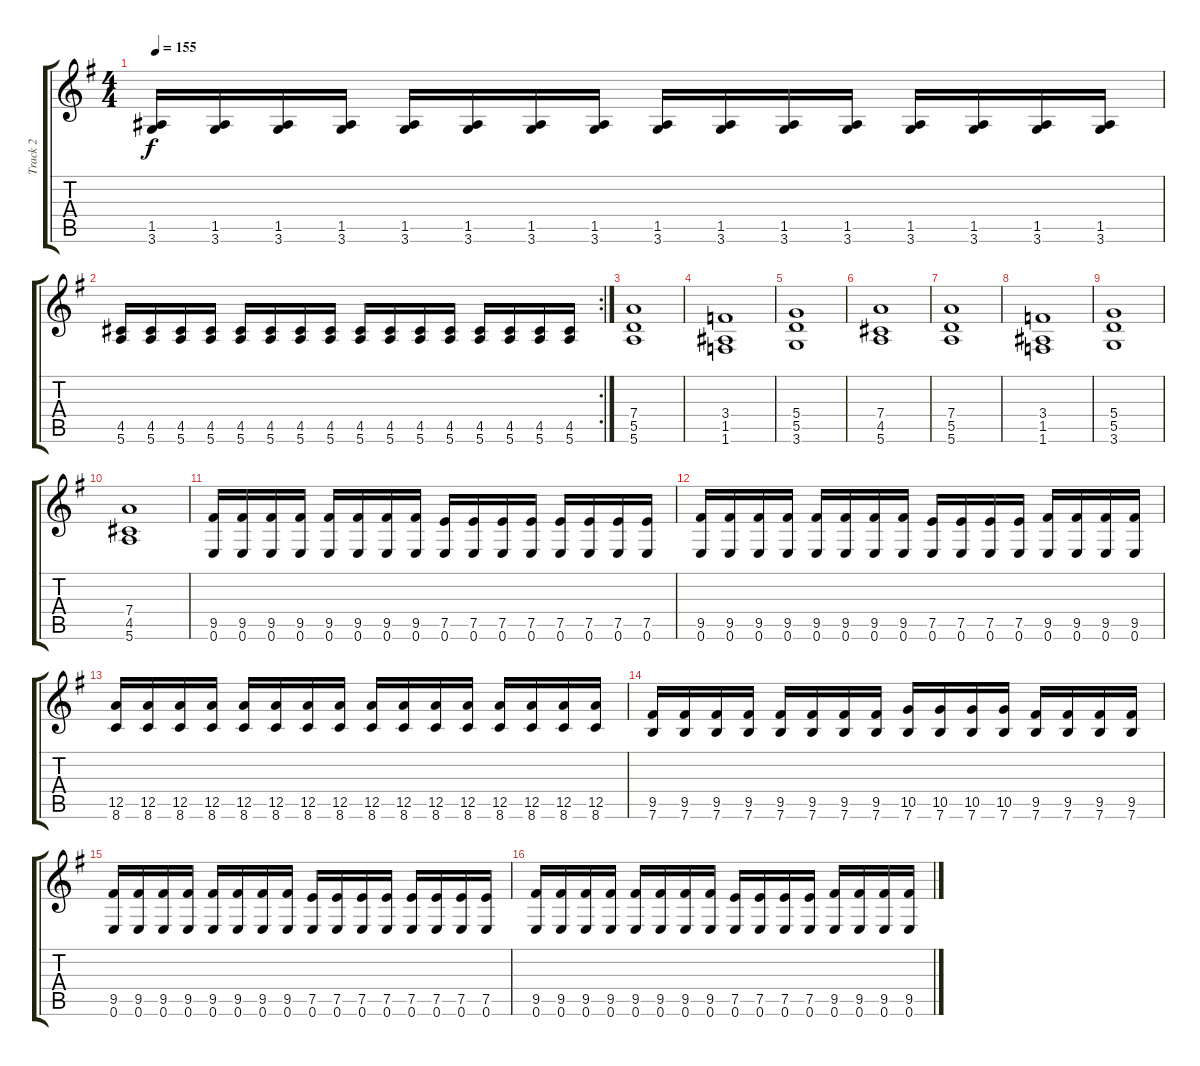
\track ("Track 2" "Track 2") {instrument distortionguitar}
\staff {score tabs}
\tuning (E4 B3 G3 D3 A2 E2) {hide}
\ts (4 4)
\tempo 155
\clef g2
\ks eminor
(1.5 3.6).16{dy f} (1.5 3.6).16 (1.5 3.6).16 (1.5 3.6).16 (1.5 3.6).16 (1.5 3.6).16 (1.5 3.6).16 (1.5 3.6).16 (1.5 3.6).16 (1.5 3.6).16 (1.5 3.6).16 (1.5 3.6).16 (1.5 3.6).16 (1.5 3.6).16 (1.5 3.6).16 (1.5 3.6).16 |
\rc 2
(4.5 5.6).16 (4.5 5.6).16 (4.5 5.6).16 (4.5 5.6).16 (4.5 5.6).16 (4.5 5.6).16 (4.5 5.6).16 (4.5 5.6).16 (4.5 5.6).16 (4.5 5.6).16 (4.5 5.6).16 (4.5 5.6).16 (4.5 5.6).16 (4.5 5.6).16 (4.5 5.6).16 (4.5 5.6).16 |
(7.4 5.5 5.6).1 |
(3.4 1.5 1.6).1 |
(5.4 5.5 3.6).1 |
(7.4 4.5 5.6).1 |
(7.4 5.5 5.6).1 |
(3.4 1.5 1.6).1 |
(5.4 5.5 3.6).1 |
(7.4 4.5 5.6).1 |
(9.5 0.6).16 (9.5 0.6).16 (9.5 0.6).16 (9.5 0.6).16 (9.5 0.6).16 (9.5 0.6).16 (9.5 0.6).16 (9.5 0.6).16 (7.5 0.6).16 (7.5 0.6).16 (7.5 0.6).16 (7.5 0.6).16 (7.5 0.6).16 (7.5 0.6).16 (7.5 0.6).16 (7.5 0.6).16 |
(9.5 0.6).16 (9.5 0.6).16 (9.5 0.6).16 (9.5 0.6).16 (9.5 0.6).16 (9.5 0.6).16 (9.5 0.6).16 (9.5 0.6).16 (7.5 0.6).16 (7.5 0.6).16 (7.5 0.6).16 (7.5 0.6).16 (9.5 0.6).16 (9.5 0.6).16 (9.5 0.6).16 (9.5 0.6).16 |
(12.5 8.6).16 (12.5 8.6).16 (12.5 8.6).16 (12.5 8.6).16 (12.5 8.6).16 (12.5 8.6).16 (12.5 8.6).16 (12.5 8.6).16 (12.5 8.6).16 (12.5 8.6).16 (12.5 8.6).16 (12.5 8.6).16 (12.5 8.6).16 (12.5 8.6).16 (12.5 8.6).16 (12.5 8.6).16 |
(9.5 7.6).16 (9.5 7.6).16 (9.5 7.6).16 (9.5 7.6).16 (9.5 7.6).16 (9.5 7.6).16 (9.5 7.6).16 (9.5 7.6).16 (10.5 7.6).16 (10.5 7.6).16 (10.5 7.6).16 (10.5 7.6).16 (9.5 7.6).16 (9.5 7.6).16 (9.5 7.6).16 (9.5 7.6).16 |
(9.5 0.6).16 (9.5 0.6).16 (9.5 0.6).16 (9.5 0.6).16 (9.5 0.6).16 (9.5 0.6).16 (9.5 0.6).16 (9.5 0.6).16 (7.5 0.6).16 (7.5 0.6).16 (7.5 0.6).16 (7.5 0.6).16 (7.5 0.6).16 (7.5 0.6).16 (7.5 0.6).16 (7.5 0.6).16 |
(9.5 0.6).16 (9.5 0.6).16 (9.5 0.6).16 (9.5 0.6).16 (9.5 0.6).16 (9.5 0.6).16 (9.5 0.6).16 (9.5 0.6).16 (7.5 0.6).16 (7.5 0.6).16 (7.5 0.6).16 (7.5 0.6).16 (9.5 0.6).16 (9.5 0.6).16 (9.5 0.6).16 (9.5 0.6).16
